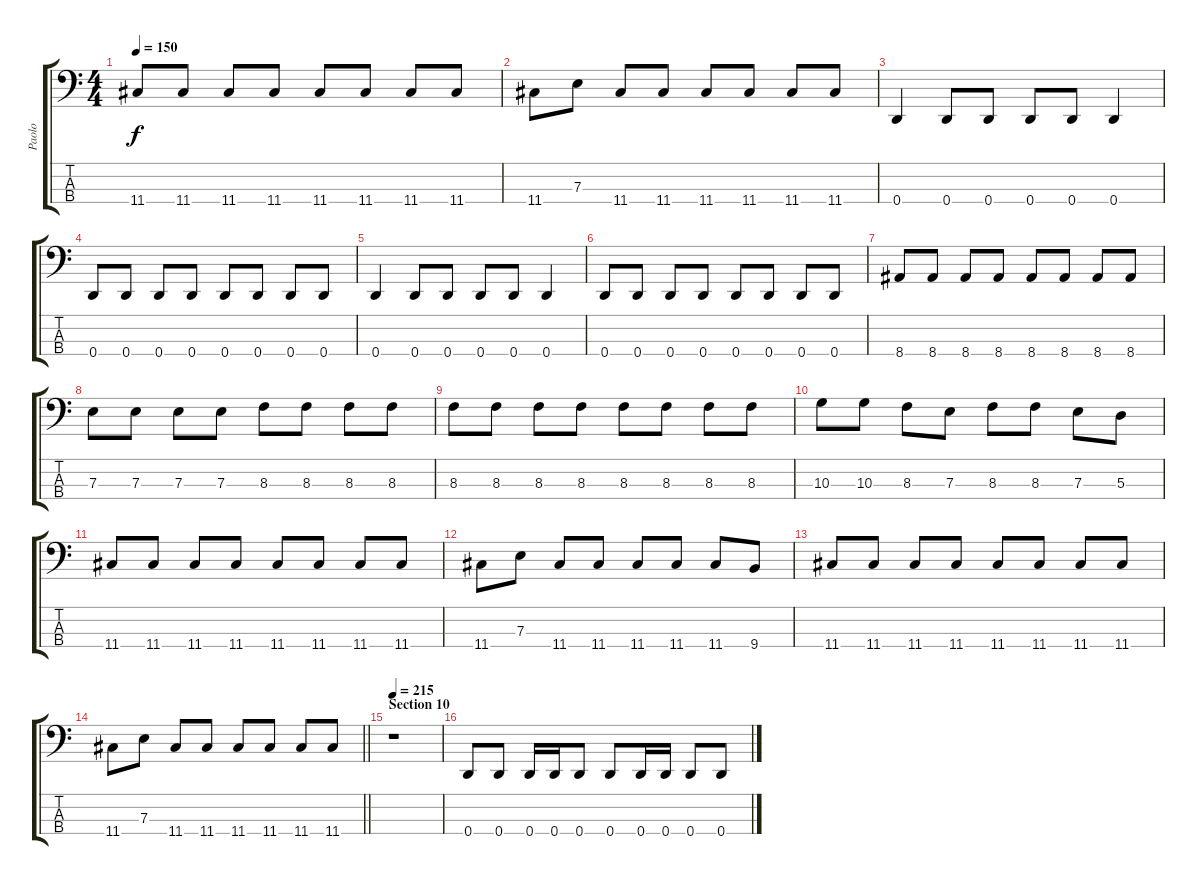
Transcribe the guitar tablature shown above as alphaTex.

\track ("Paolo" "Paolo") {instrument electricbasspick}
\staff {score tabs}
\tuning (G2 D2 A1 D1) {hide}
\ts (4 4)
\tempo 150
\clef f4
\ks c
11.4.8{dy f} 11.4.8 11.4.8 11.4.8 11.4.8 11.4.8 11.4.8 11.4.8 |
11.4.8 7.3.8 11.4.8 11.4.8 11.4.8 11.4.8 11.4.8 11.4.8 |
0.4.4 0.4.8 0.4.8 0.4.8 0.4.8 0.4.4 |
0.4.8 0.4.8 0.4.8 0.4.8 0.4.8 0.4.8 0.4.8 0.4.8 |
0.4.4 0.4.8 0.4.8 0.4.8 0.4.8 0.4.4 |
0.4.8 0.4.8 0.4.8 0.4.8 0.4.8 0.4.8 0.4.8 0.4.8 |
8.4.8 8.4.8 8.4.8 8.4.8 8.4.8 8.4.8 8.4.8 8.4.8 |
7.3.8 7.3.8 7.3.8 7.3.8 8.3.8 8.3.8 8.3.8 8.3.8 |
8.3.8 8.3.8 8.3.8 8.3.8 8.3.8 8.3.8 8.3.8 8.3.8 |
10.3.8 10.3.8 8.3.8 7.3.8 8.3.8 8.3.8 7.3.8 5.3.8 |
11.4.8 11.4.8 11.4.8 11.4.8 11.4.8 11.4.8 11.4.8 11.4.8 |
11.4.8 7.3.8 11.4.8 11.4.8 11.4.8 11.4.8 11.4.8 9.4.8 |
11.4.8 11.4.8 11.4.8 11.4.8 11.4.8 11.4.8 11.4.8 11.4.8 |
\barLineRight lightlight
11.4.8 7.3.8 11.4.8 11.4.8 11.4.8 11.4.8 11.4.8 11.4.8 |
\section ("" "Section 10")
\tempo 215
r.1 |
0.4.8 0.4.8 0.4.16 0.4.16 0.4.8 0.4.8 0.4.16 0.4.16 0.4.8 0.4.8
